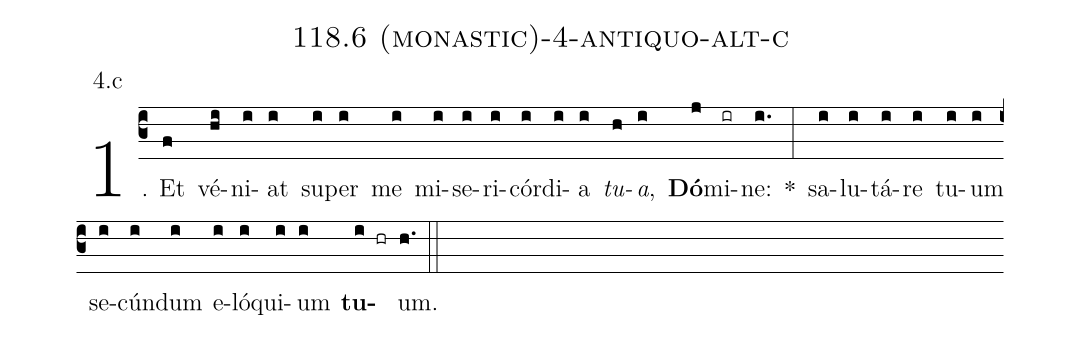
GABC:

name: 118.6 (monastic)-4-antiquo-alt-c;
annotation: 4.c;
%%
(c3)1. Et(f) vé(hi)ni(i)at(i) su(i)per(i) me(i) mi(i)se(i)ri(i)cór(i)di(i)a(i) <i>tu</i>(h)<i>a</i>,(i) <b>Dó</b>(j)mi(ir)ne:(i.) *(:) sa(i)lu(i)tá(i)re(i) tu(i)um(i) se(i)cún(i)dum(i) e(i)ló(i)qui(i)um(i) <b>tu</b>(i hr)um.(h.) (::)
